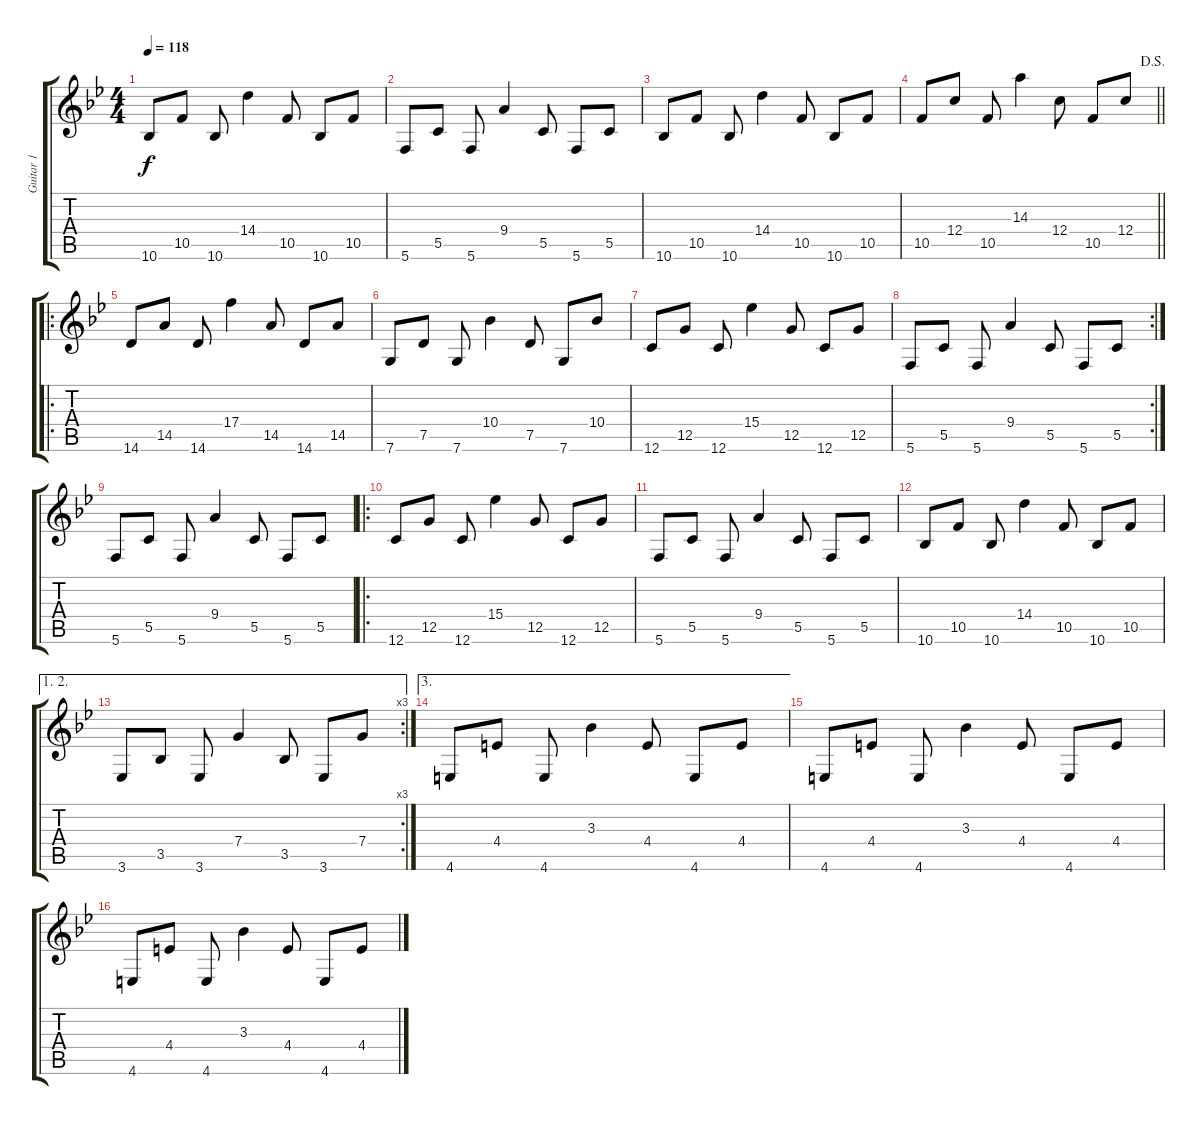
\track ("Guitar 1" "Guitar 1") {mute instrument electricguitarmuted}
\staff {score tabs}
\tuning (E4 C4 G3 C3 G2 C2) {hide}
\ts (4 4)
\tempo 118
\clef g2
\ks gminor
10.6.8{dy f} 10.5.8 10.6.8 14.4.4 10.5.8 10.6.8 10.5.8 |
5.6.8 5.5.8 5.6.8 9.4.4 5.5.8 5.6.8 5.5.8 |
10.6.8 10.5.8 10.6.8 14.4.4 10.5.8 10.6.8 10.5.8 |
\jump dalsegno
\barLineRight lightlight
10.5.8 12.4.8 10.5.8 14.3.4 12.4.8 10.5.8 12.4.8 |
\ro
14.6.8 14.5.8 14.6.8 17.4.4 14.5.8 14.6.8 14.5.8 |
7.6.8 7.5.8 7.6.8 10.4.4 7.5.8 7.6.8 10.4.8 |
12.6.8 12.5.8 12.6.8 15.4.4 12.5.8 12.6.8 12.5.8 |
\rc 2
5.6.8 5.5.8 5.6.8 9.4.4 5.5.8 5.6.8 5.5.8 |
5.6.8 5.5.8 5.6.8 9.4.4 5.5.8 5.6.8 5.5.8 |
\ro
12.6.8 12.5.8 12.6.8 15.4.4 12.5.8 12.6.8 12.5.8 |
5.6.8 5.5.8 5.6.8 9.4.4 5.5.8 5.6.8 5.5.8 |
10.6.8 10.5.8 10.6.8 14.4.4 10.5.8 10.6.8 10.5.8 |
\ae (1 2)
\rc 3
3.6.8 3.5.8 3.6.8 7.4.4 3.5.8 3.6.8 7.4.8 |
\ae 3
4.6.8 4.4.8 4.6.8 3.3.4 4.4.8 4.6.8 4.4.8 |
4.6.8 4.4.8 4.6.8 3.3.4 4.4.8 4.6.8 4.4.8 |
4.6.8 4.4.8 4.6.8 3.3.4 4.4.8 4.6.8 4.4.8
